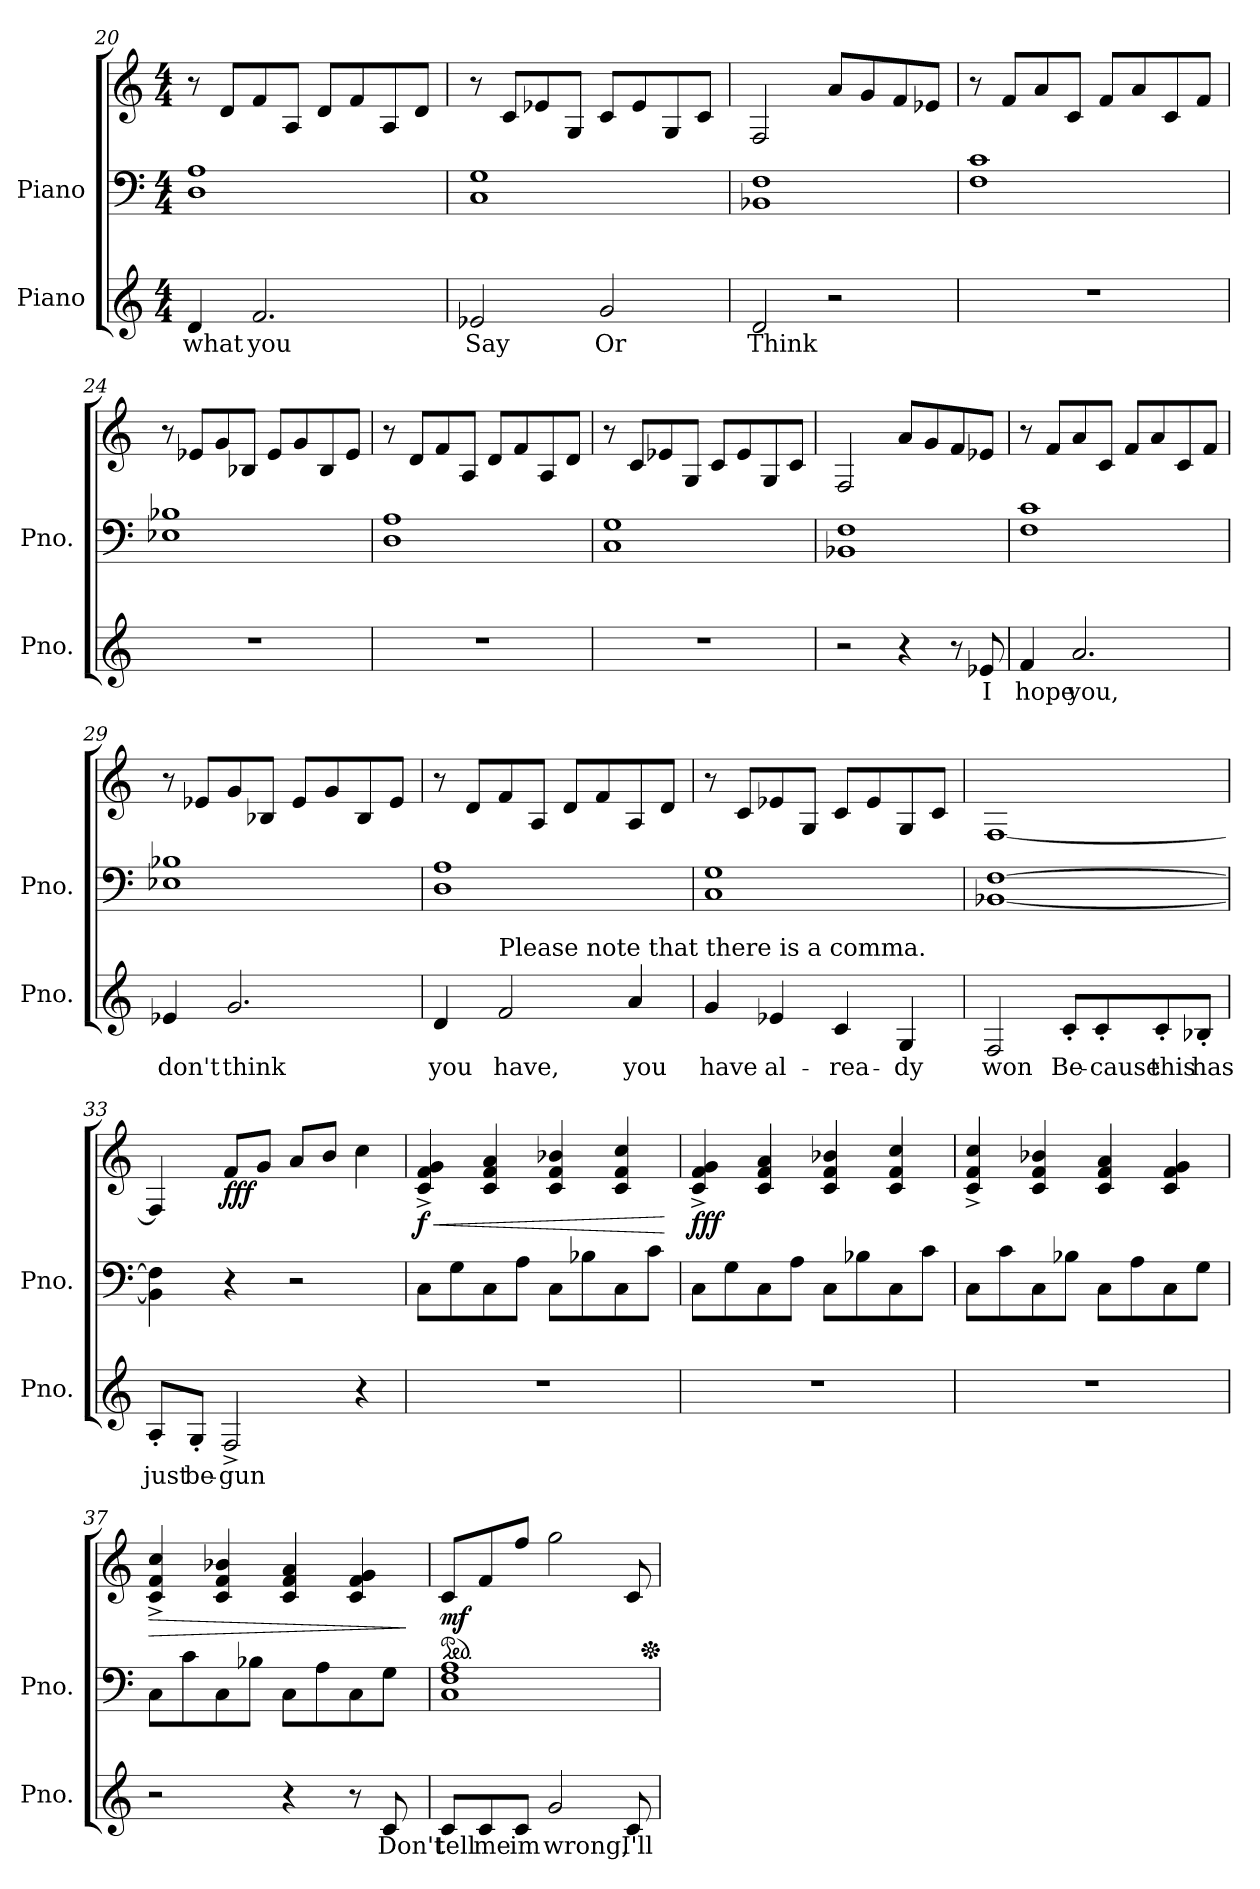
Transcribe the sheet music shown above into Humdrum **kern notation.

**kern	**text	**kern	**kern	**dynam
*part2	*part2	*part1	*part1	*part1
*staff3	*staff3	*staff2	*staff1	*staff1/2
*I"Piano	*	*I"Piano	*	*
*I'Pno.	*	*I'Pno.	*	*
!!LO:LB:g=z
*clefG2	*	*clefF4	*clefG2	*
*k[]	*	*k[]	*k[]	*
*M4/4	*	*M4/4	*M4/4	*
=20	=20	=20	=20	=20
!	!LO:LY:b	!	!	!
4d/	what	1D 1A	8r	.
.	.	.	8d/L	.
!	!LO:LY:b	!	!	!
2.f/	you	.	8f/	.
.	.	.	8A/J	.
.	.	.	8d/L	.
.	.	.	8f/	.
.	.	.	8A/	.
.	.	.	8d/J	.
=21	=21	=21	=21	=21
!	!LO:LY:b	!	!	!
2e-X/	Say	1C 1G	8r	.
.	.	.	8c/L	.
.	.	.	8e-X/	.
.	.	.	8G/J	.
!	!LO:LY:b	!	!	!
2g/	Or	.	8c/L	.
.	.	.	8e-/	.
.	.	.	8G/	.
.	.	.	8c/J	.
=22	=22	=22	=22	=22
!	!LO:LY:b	!	!	!
2d/	Think	1BB-X 1F	2F/	.
2r	.	.	8a/L	.
.	.	.	8g/	.
.	.	.	8f/	.
.	.	.	8e-X/J	.
=23	=23	=23	=23	=23
1r	.	1F 1c	8r	.
.	.	.	8f/L	.
.	.	.	8a/	.
.	.	.	8c/J	.
.	.	.	8f/L	.
.	.	.	8a/	.
.	.	.	8c/	.
.	.	.	8f/J	.
=24	=24	=24	=24	=24
1r	.	1E-X 1B-X	8r	.
.	.	.	8e-X/L	.
.	.	.	8g/	.
.	.	.	8B-X/J	.
.	.	.	8e-/L	.
.	.	.	8g/	.
.	.	.	8B-/	.
.	.	.	8e-/J	.
!!LO:LB:g=z
=25	=25	=25	=25	=25
1r	.	1D 1A	8r	.
.	.	.	8d/L	.
.	.	.	8f/	.
.	.	.	8A/J	.
.	.	.	8d/L	.
.	.	.	8f/	.
.	.	.	8A/	.
.	.	.	8d/J	.
=26	=26	=26	=26	=26
1r	.	1C 1G	8r	.
.	.	.	8c/L	.
.	.	.	8e-X/	.
.	.	.	8G/J	.
.	.	.	8c/L	.
.	.	.	8e-/	.
.	.	.	8G/	.
.	.	.	8c/J	.
=27	=27	=27	=27	=27
2r	.	1BB-X 1F	2F/	.
4r	.	.	8a/L	.
.	.	.	8g/	.
8r	.	.	8f/	.
!	!LO:LY:b	!	!	!
8e-X/	I	.	8e-X/J	.
=28	=28	=28	=28	=28
!	!LO:LY:b	!	!	!
4f/	hope	1F 1c	8r	.
.	.	.	8f/L	.
!	!LO:LY:b	!	!	!
2.a/	you,	.	8a/	.
.	.	.	8c/J	.
.	.	.	8f/L	.
.	.	.	8a/	.
.	.	.	8c/	.
.	.	.	8f/J	.
!!LO:PB:g=z
=29	=29	=29	=29	=29
!	!LO:LY:b	!	!	!
4e-X/	don't	1E-X 1B-X	8r	.
.	.	.	8e-X/L	.
!	!LO:LY:b	!	!	!
2.g/	think	.	8g/	.
.	.	.	8B-X/J	.
.	.	.	8e-/L	.
.	.	.	8g/	.
.	.	.	8B-/	.
.	.	.	8e-/J	.
=30	=30	=30	=30	=30
!	!LO:LY:b	!	!	!
4d/	you	1D 1A	8r	.
.	.	.	8d/L	.
!LO:TX:a:t=Please note that there is a comma.	!	!	!	!
!	!LO:LY:b	!	!	!
2f/	have,	.	8f/	.
.	.	.	8A/J	.
.	.	.	8d/L	.
.	.	.	8f/	.
!	!LO:LY:b	!	!	!
4a/	you	.	8A/	.
.	.	.	8d/J	.
=31	=31	=31	=31	=31
!	!LO:LY:b	!	!	!
4g/	have	1C 1G	8r	.
.	.	.	8c/L	.
!	!LO:LY:b	!	!	!
4e-X/	al-	.	8e-X/	.
.	.	.	8G/J	.
!	!LO:LY:b	!	!	!
4c/	-rea-	.	8c/L	.
.	.	.	8e-/	.
!	!LO:LY:b	!	!	!
4G/	-dy	.	8G/	.
.	.	.	8c/J	.
=32	=32	=32	=32	=32
!	!LO:LY:b	!	!	!
2F/	won	[1BB-X [1F	[1F	.
!	!LO:LY:b	!	!	!
8c'/L	Be-	.	.	.
!	!LO:LY:b	!	!	!
8c'/	-cause	.	.	.
!	!LO:LY:b	!	!	!
8c'/	this	.	.	.
!	!LO:LY:b	!	!	!
8B-X'/J	has	.	.	.
!!LO:LB:g=z
=33	=33	=33	=33	=33
!	!LO:LY:b	!	!	!
8A'/L	just	4BB-\] 4F\]	4F/]	.
!	!LO:LY:b	!	!	!
8G'/J	be-	.	.	.
!	!LO:LY:b	!	!	!LO:DY:b
2F^/	-gun	4r	8f/L	fff
.	.	.	8g/J	.
.	.	2r	8a/L	.
.	.	.	8b/J	.
4r	.	.	4cc\	.
=34	=34	=34	=34	=34
*k[]	*	*k[]	*k[]	*
!	!	!	!	!LO:HP:b
!	!	!	!	!LO:DY:n=1:b
1r	.	8C\L	4c/^ 4f/^ 4g/^	< f
.	.	8G\	.	.
.	.	8C\	4c/ 4f/ 4a/	.
.	.	8A\J	.	.
.	.	8C\L	4c/ 4f/ 4b-X/	.
.	.	8B-X\	.	.
.	.	8C\	4c/ 4f/ 4cc/	.
.	.	8c\J	.	.
.	.	.	.	[
=35	=35	=35	=35	=35
!	!	!	!	!LO:DY:b
1r	.	8C\L	4c/^ 4f/^ 4g/^	fff
.	.	8G\	.	.
.	.	8C\	4c/ 4f/ 4a/	.
.	.	8A\J	.	.
.	.	8C\L	4c/ 4f/ 4b-X/	.
.	.	8B-X\	.	.
.	.	8C\	4c/ 4f/ 4cc/	.
.	.	8c\J	.	.
=36	=36	=36	=36	=36
1r	.	8C\L	4c/^ 4f/^ 4cc/^	.
.	.	8c\	.	.
.	.	8C\	4c/ 4f/ 4b-X/	.
.	.	8B-X\J	.	.
.	.	8C\L	4c/ 4f/ 4a/	.
.	.	8A\	.	.
.	.	8C\	4c/ 4f/ 4g/	.
.	.	8G\J	.	.
=37	=37	=37	=37	=37
!	!	!	!	!LO:HP:b
2r	.	8C\L	4c/^ 4f/^ 4cc/^	>
.	.	8c\	.	.
.	.	8C\	4c/ 4f/ 4b-X/	.
.	.	8B-X\J	.	.
4r	.	8C\L	4c/ 4f/ 4a/	.
.	.	8A\	.	.
8r	.	8C\	4c/ 4f/ 4g/	.
!	!LO:LY:b	!	!	!
8c/	Don't	8G\J	.	.
.	.	.	.	]
!!LO:LB:g=z
=38	=38	=38	=38	=38
!	!LO:LY:b	!	!	!
*	*	*	*ped	*
!	!	!	!	!LO:DY:b
8c/L	tell	1C 1F 1A	8c/L	mf
!	!LO:LY:b	!	!	!
8c/	me	.	8f/	.
!	!LO:LY:b	!	!	!
8c/J	im	.	8ff/J	.
!	!LO:LY:b	!	!	!
2g/	wrong,	.	2gg\	.
!	!LO:LY:b	!	!	!
8c/	I'll	.	8c/	.
*	*	*	*Xped	*
=	=	=	=	=
*-	*-	*-	*-	*-
